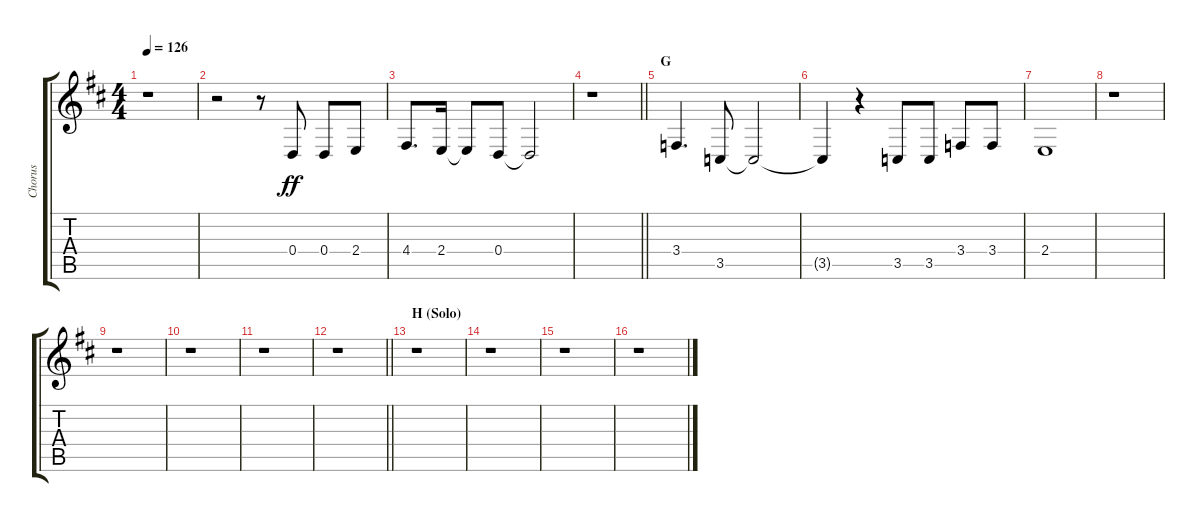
\track ("Chorus" "Chorus") {instrument voiceoohs}
\staff {score tabs}
\tuning (E4 B3 G3 D3 A2 E2) {hide}
\ts (4 4)
\tempo 126
\clef g2
\ks d
r.1{dy ff} |
r.2 r.8 0.4.8 0.4.8 2.4.8 |
4.4.8{d} 2.4.16 2.4{t}.8 0.4.8 0.4{t}.2 |
\barLineRight lightlight
r.1 |
\section ("" "G")
3.4.4{d} 3.5.8 3.5{t}.2 |
3.5{t}.4 r.4 3.5.8 3.5.8 3.4.8 3.4.8 |
2.4.1 |
r.1 |
r.1 |
r.1 |
r.1 |
\barLineRight lightlight
r.1 |
\section ("" "H (Solo)")
r.1 |
r.1 |
r.1 |
r.1
